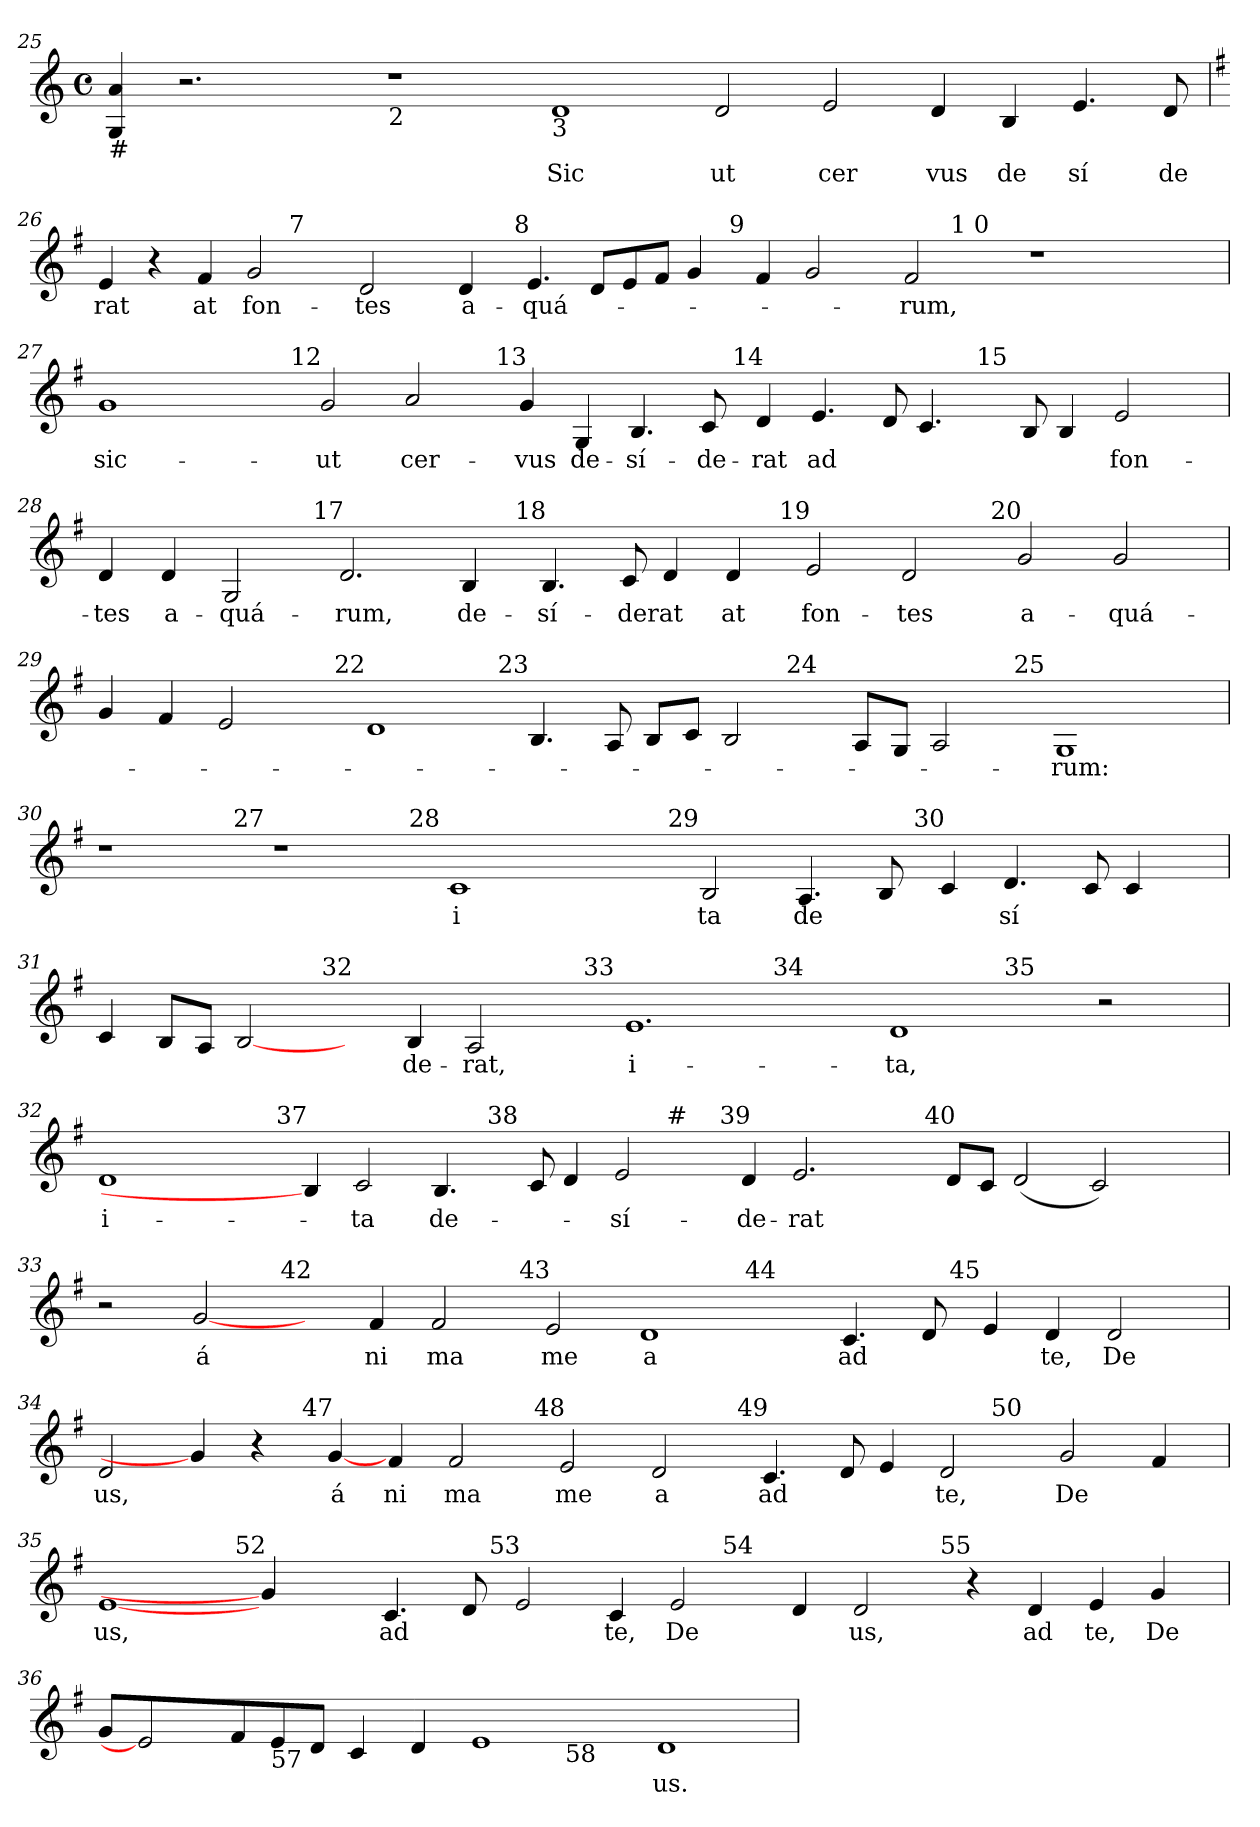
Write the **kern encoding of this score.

**kern	**text
*part1	*part1
*staff1	*staff1
!!LO:PB:g=z
*clefG2	*
*k[]	*
*C:	*
*M4/4	*
*met(c)	*
=25	=25
!LO:TX:b:t=#	!
4G/ 4a/	.
2.r	.
4ryy	.
!LO:TX:b:t=2	!
1r	.
!LO:TX:b:t=3	!
!	!LO:LY:b
1d	Sic
!	!LO:LY:b
2d</	ut
!	!LO:LY:b
2e/	cer
!	!LO:LY:b
4d</	vus
!	!LO:LY:b
4B/	de
!	!LO:LY:b
4.e/	sí
!	!LO:LY:b
8d/	de
!!LO:LB:g=z
=26	=26
*k[f#]	*
*G:	*
!	!LO:LY:b
*^	*
*	*^	*
*	*	*^	*
4e/	2...ryy	1ryy	1ryy	rat
4r	.	.	.	.
!	!	!	!	!LO:LY:b
4f#/	.	.	.	at
!	!	!	!	!LO:LY:b
2g/	.	.	.	fon-
!	!LO:TX:a:t=7	!	!	!
.	1ryy	.	.	.
.	.	2ryy	1ryy	.
!	!	!	!	!LO:LY:b
2d/	.	.	.	-tes
.	.	4...ryy	.	.
!	!	!	!	!LO:LY:b
4d/	.	.	.	a-
.	1ryy	.	.	.
!	!	!LO:TX:a:t=8	!	!
.	.	1ryy	.	.
!	!	!	!	!LO:LY:b
4.e/	.	.	1ryy	-quá-
8d/L	.	.	.	.
8e/	.	.	.	.
8f#/J	.	.	.	.
4g/	.	.	.	.
!	!LO:TX:a:t=9	!	!	!
.	1ryy	.	.	.
.	.	1ryy	.	.
4f#/	.	.	2ryy	.
2g/	.	.	.	.
.	.	.	4ryy	.
!	!	!	!	!LO:LY:b
2f#/	.	.	8ryy	-rum,
.	.	.	32ryy	.
!	!	!	!LO:TX:a:t=1 0	!
.	.	.	1ryy	.
.	1ryy	.	.	.
.	.	1ryy	.	.
1r	.	.	.	.
.	.	.	4ryy	.
.	4ryy	.	.	.
.	.	4ryy	.	.
.	.	.	16.ryy	.
.	16ryy	.	.	.
.	.	32ryy	.	.
!!LO:LB:g=z	!!	!!	!!
=27	=27	=27	=27	=27
!	!	!	!	!LO:LY:b
*	*	*v	*v	*
1g	2ryy	1ryy	sic-
.	4ryy	.	.
.	8ryy	.	.
.	32ryy	.	.
!	!LO:TX:a:t=12	!	!
.	1ryy	.	.
!	!	!	!LO:LY:b
2g/	.	2...ryy	-ut
!	!	!	!LO:LY:b
2a/	.	.	cer-
.	1ryy	.	.
!	!	!LO:TX:a:t=13	!
.	.	1ryy	.
!	!	!	!LO:LY:b
4g/	.	.	-vus
!	!	!	!LO:LY:b
4G/	.	.	de-
!	!	!	!LO:LY:b
4.B/	.	.	-sí-
!	!	!	!LO:LY:b
8c/	.	.	-de-
.	1ryy	.	.
!	!	!LO:TX:a:t=14	!
.	.	1ryy	.
!	!	!	!LO:LY:b
4d/	.	.	-rat
!	!	!	!LO:LY:b
4.e/	.	.	ad
8d/	.	.	.
4.c/	.	.	.
.	1ryy	.	.
!	!	!LO:TX:a:t=15	!
.	.	1ryy	.
8B/	.	.	.
4B/	.	.	.
!	!	!	!LO:LY:b
2e/	.	.	fon-
.	16.ryy	.	.
.	.	16ryy	.
!!LO:LB:g=z	!!	!!
=28	=28	=28	=28
!	!	!	!LO:LY:b
*	*v	*v	*
4d/	2...ryy	-tes
!	!	!LO:LY:b
4d/	.	a-
!	!	!LO:LY:b
2G/	.	-quá-
!	!LO:TX:a:t=17	!
.	1ryy	.
!	!	!LO:LY:b
2.d/	.	-rum,
!	!	!LO:LY:b
4B/	.	de-
!	!LO:TX:a:t=18	!
.	1ryy	.
!	!	!LO:LY:b
4.B/	.	-sí-
!	!	!LO:LY:b
8c/	.	-derat
4d/	.	.
!	!	!LO:LY:b
4d/	.	at
!	!LO:TX:a:t=19	!
.	1ryy	.
!	!	!LO:LY:b
2e/	.	fon-
!	!	!LO:LY:b
2d/	.	-tes
!	!LO:TX:a:t=20	!
.	1ryy	.
!	!	!LO:LY:b
2g/	.	a-
!	!	!LO:LY:b
2g/	.	-quá-
.	16ryy	.
!!LO:LB:g=z	!!
=29	=29	=29
*	*^	*
4g/	2ryy	1ryy	.
4f#/	.	.	.
2e/	4ryy	.	.
.	8ryy	.	.
.	32ryy	.	.
!	!LO:TX:a:t=22	!	!
.	1ryy	.	.
1d	.	1ryy	.
!	!LO:TX:a:t=23	!	!
.	1ryy	.	.
4.B/	.	2...ryy	.
8A/	.	.	.
8B/L	.	.	.
8c/J	.	.	.
2B/	.	.	.
.	1ryy	.	.
!	!	!LO:TX:a:t=24	!
.	.	1ryy	.
8A/L	.	.	.
8G/J	.	.	.
2A/	.	.	.
!	!LO:TX:a:t=25	!	!
.	1ryy	.	.
.	.	1ryy	.
!	!	!	!LO:LY:b
1G	.	.	-rum:
.	16.ryy	.	.
.	.	16ryy	.
!!LO:LB:g=z	!!	!!
=30	=30	=30	=30
*	*	*^	*
1r	2..ryy	1ryy	1ryy	.
!	!LO:TX:a:t=27	!	!	!
.	1ryy	.	.	.
1r	.	1ryy	1ryy	.
!	!LO:TX:a:t=28	!	!	!
.	1ryy	.	.	.
!	!	!	!	!LO:LY:b
1c	.	2ryy	1ryy	i
.	.	4ryy	.	.
.	.	8ryy	.	.
.	1ryy	32ryy	.	.
!	!	!LO:TX:a:t=29	!	!
.	.	1ryy	.	.
!	!	!	!	!LO:LY:b
2B/	.	.	2...ryy	ta
!	!	!	!	!LO:LY:b
4.A/	.	.	.	de
8B/	1ryy	.	.	.
.	.	1ryy	.	.
!	!	!	!LO:TX:a:t=30	!
.	.	.	1ryy	.
4c/	.	.	.	.
!	!	!	!	!LO:LY:b
4.d/	.	.	.	sí
8c/	.	.	.	.
4c/	.	.	.	.
.	8ryy	.	.	.
.	.	16.ryy	.	.
.	.	.	16ryy	.
!!LO:LB:g=z	!!	!!	!!
=31	=31	=31	=31	=31
4c/	2...ryy	1ryy	1ryy	.
8B/L	.	.	.	.
8A/J	.	.	.	.
[2B/	.	.	.	.
!	!LO:TX:a:t=32	!	!	!
.	1ryy	.	.	.
4ryy	.	2ryy	1ryy	.
!	!	!	!	!LO:LY:b
4B/	.	.	.	de-
!	!	!	!	!LO:LY:b
2A/	.	4ryy	.	-rat,
.	.	8ryy	.	.
.	.	32ryy	.	.
!	!	!LO:TX:a:t=33	!	!
.	.	1ryy	.	.
.	1ryy	.	.	.
!	!	!	!	!LO:LY:b
1.e	.	.	1ryy	i-
.	.	1ryy	.	.
!	!LO:TX:a:t=34	!	!	!
.	1ryy	.	.	.
.	.	.	2ryy	.
!	!	!	!	!LO:LY:b
1d	.	.	4...ryy	-ta,
.	.	1ryy	.	.
.	1ryy	.	.	.
!	!	!	!LO:TX:a:t=35	!
.	.	.	1ryy	.
2r	.	.	.	.
.	.	16.ryy	.	.
.	16ryy	.	.	.
.	.	.	32ryy	.
!!LO:LB:g=z	!!	!!	!!
=32	=32	=32	=32	=32
!	!	!	!	!LO:LY:b
1d	2ryy	1ryy	1ryy	i-
.	4ryy	.	.	.
.	8ryy	.	.	.
.	32ryy	.	.	.
!	!LO:TX:a:t=37	!	!	!
.	1ryy	.	.	.
4B/]	.	2...ryy	1..ryy	.
!	!	!	!	!LO:LY:b
2c/	.	.	.	-ta
!	!	!	!	!LO:LY:b
4.B/	.	.	.	de-
.	1ryy	.	.	.
!	!	!LO:TX:a:t=38	!	!
.	.	1ryy	.	.
8c/	.	.	.	.
4d/	.	.	.	.
!	!	!	!	!LO:LY:b
2e/	.	.	.	-sí-
!	!	!	!LO:TX:a:t=#	!
.	.	.	1ryy	.
.	1ryy	.	.	.
!	!	!LO:TX:a:t=39	!	!
.	.	1ryy	.	.
!	!	!	!	!LO:LY:b
4d/	.	.	.	-de-
!	!	!	!	!LO:LY:b
2.e/	.	.	.	-rat
.	.	.	1.ryy	.
.	1ryy	.	.	.
!	!	!LO:TX:a:t=40	!	!
.	.	1ryy	.	.
8d/L	.	.	.	.
8c/J	.	.	.	.
(<2d/	.	.	.	.
2c/)	.	.	.	.
.	4ryy	.	.	.
.	.	4ryy	.	.
.	16.ryy	.	.	.
.	.	16ryy	.	.
*	*	*v	*v	*
!!LO:LB:g=z
=33	=33	=33	=33
2r	2...ryy	1ryy	.
!	!	!	!LO:LY:b
[2g/	.	.	á
!	!LO:TX:a:t=42	!	!
.	1ryy	.	.
4ryy	.	1ryy	.
!	!	!	!LO:LY:b
4f#/	.	.	ni
!	!	!	!LO:LY:b
2f#/	.	.	ma
!	!LO:TX:a:t=43	!	!
.	1ryy	.	.
!	!	!	!LO:LY:b
2e/	.	2ryy	me
!	!	!	!LO:LY:b
1d	.	4...ryy	a
.	1ryy	.	.
!	!	!LO:TX:a:t=44	!
.	.	1ryy	.
!	!	!	!LO:LY:b
4.c/	.	.	ad
8d/	.	.	.
!	!LO:TX:a:t=45	!	!
.	1ryy	.	.
.	.	1ryy	.
4e/	.	.	.
!	!	!	!LO:LY:b
4d/	.	.	te,
!	!	!	!LO:LY:b
2d/	.	.	De
.	16ryy	.	.
.	.	32ryy	.
!!LO:LB:g=z	!!	!!
=34	=34	=34	=34
!	!	!	!LO:LY:b
*	*v	*v	*
2d/	2...ryy	us,
4g/]	.	.
4r	.	.
!	!LO:TX:a:t=47	!
.	1ryy	.
!	!	!LO:LY:b
[4g/	.	á
!	!	!LO:LY:b
4f#/	.	ni
!	!	!LO:LY:b
2f#/	.	ma
!	!LO:TX:a:t=48	!
.	1ryy	.
!	!	!LO:LY:b
2e/	.	me
!	!	!LO:LY:b
2d/	.	a
!	!LO:TX:a:t=49	!
.	1ryy	.
!	!	!LO:LY:b
4.c/	.	ad
8d/	.	.
4e/	.	.
!	!	!LO:LY:b
2d/	.	te,
!	!LO:TX:a:t=50	!
.	1ryy	.
!	!	!LO:LY:b
2g/	.	De
4f#/	.	.
.	16ryy	.
!!LO:LB:g=z	!!
=35	=35	=35
!	!	!LO:LY:b
[1e	2...ryy	us,
!	!LO:TX:a:t=52	!
.	1ryy	.
4g/]	.	.
4ryy	.	.
!	!	!LO:LY:b
4.c/	.	ad
8d/	.	.
!	!LO:TX:a:t=53	!
.	1ryy	.
2e/	.	.
!	!	!LO:LY:b
4c/	.	te,
!	!	!LO:LY:b
2e/	.	De
!	!LO:TX:a:t=54	!
.	1ryy	.
4d/	.	.
!	!	!LO:LY:b
2d/	.	us,
!	!LO:TX:a:t=55	!
.	1ryy	.
4r	.	.
!	!	!LO:LY:b
4d/	.	ad
!	!	!LO:LY:b
4e/	.	te,
!	!	!LO:LY:b
4g/	.	De
.	16ryy	.
!!LO:PB:g=z	!!
=36	=36	=36
8g/L	0ryy	.
2e]	.	.
8f#/	.	.
!LO:TX:b:t=57	!	!
8e/	.	.
8d/J	.	.
4c/	.	.
4d/	.	.
1e	.	.
!	!LO:TX:b:t=58	!
.	1.ryy	.
!	!	!LO:LY:b
1d	.	us.
*v	*v	*
=	=
*-	*-
